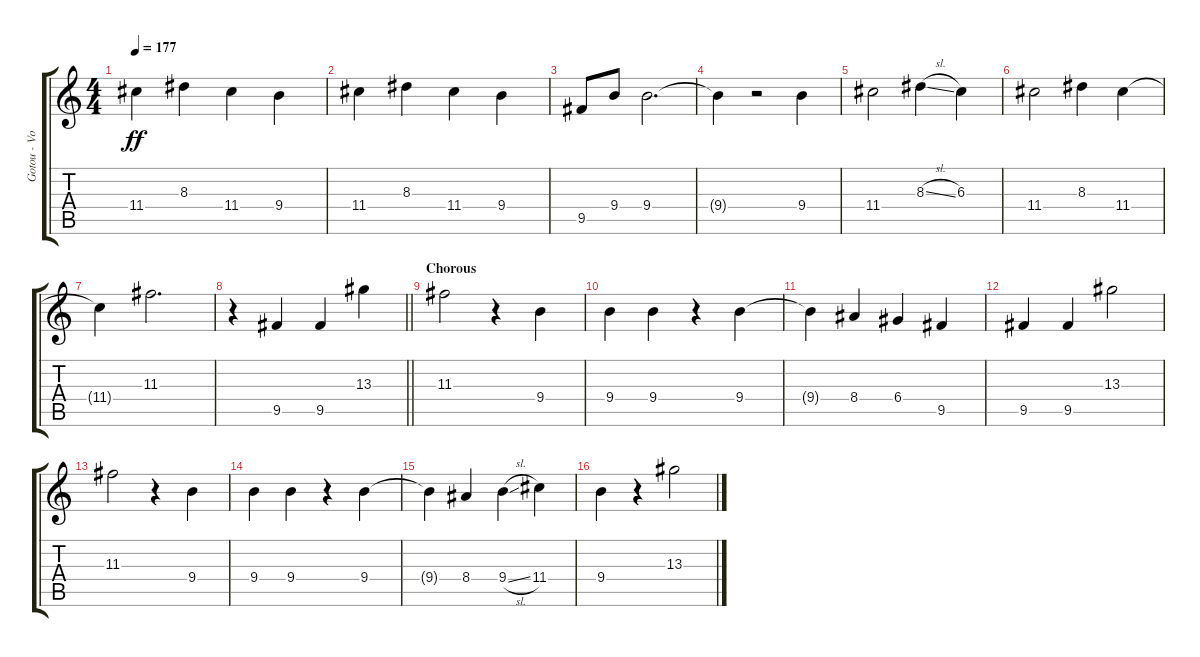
\track ("Gotou - Vocals" "Gotou - Vo") {instrument contrabass}
\staff {score tabs}
\tuning (E4 B3 G3 D3 A2 E2) {hide}
\ts (4 4)
\tempo 177
\clef g2
\ks c
11.4.4{dy ff} 8.3.4 11.4.4 9.4.4 |
11.4.4 8.3.4 11.4.4 9.4.4 |
9.5.8 9.4.8 9.4.2{d} |
9.4{t}.4 r.2 9.4.4 |
11.4.2 8.3{sl}.4 6.3.4 |
11.4.2 8.3.4 11.4.4 |
11.4{t}.4 11.3.2{d} |
\barLineRight lightlight
r.4 9.5.4 9.5.4 13.3.4 |
\section ("" "Chorous")
11.3.2 r.4 9.4.4 |
9.4.4 9.4.4 r.4 9.4.4 |
9.4{t}.4 8.4.4 6.4.4 9.5.4 |
9.5.4 9.5.4 13.3.2 |
11.3.2 r.4 9.4.4 |
9.4.4 9.4.4 r.4 9.4.4 |
9.4{t}.4 8.4.4 9.4{sl}.4 11.4.4 |
9.4.4 r.4 13.3.2
